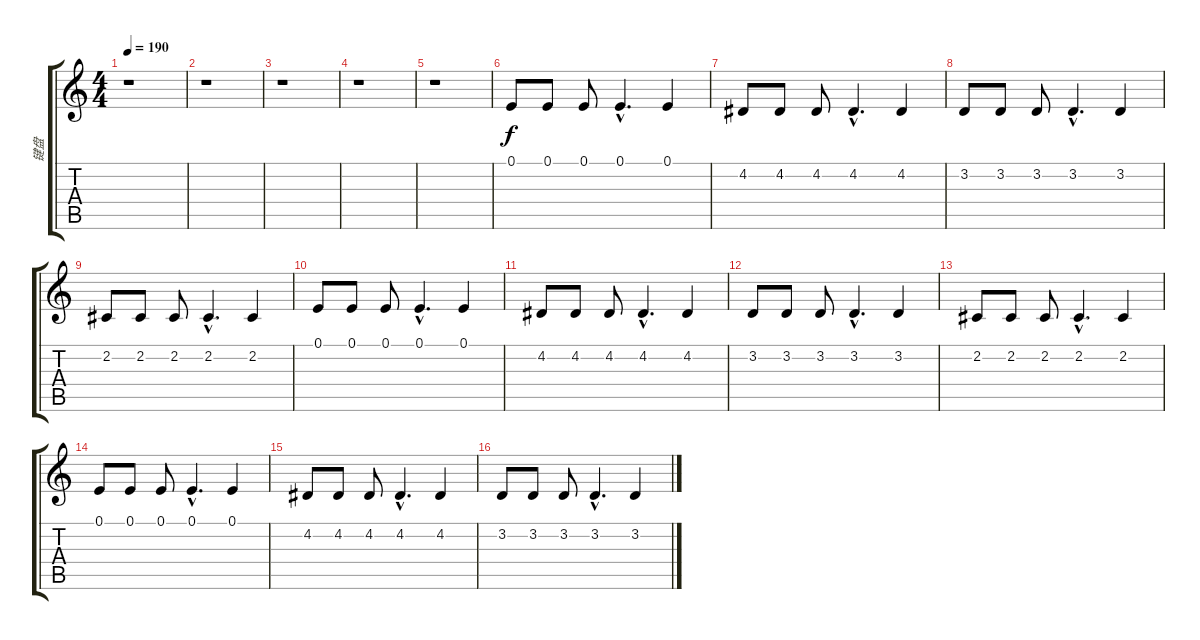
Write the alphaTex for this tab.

\track ("键盘" "键盘") {instrument synthbrass1}
\staff {score tabs}
\tuning (E4 B3 G3 D3 A2 E2) {hide}
\ts (4 4)
\tempo 190
\clef g2
\ks c
r.1{dy f} |
r.1 |
r.1 |
r.1 |
r.1 |
0.1.8 0.1.8 0.1.8 0.1{hac}.4{d} 0.1.4 |
4.2.8 4.2.8 4.2.8 4.2{hac}.4{d} 4.2.4 |
3.2.8 3.2.8 3.2.8 3.2{hac}.4{d} 3.2.4 |
2.2.8 2.2.8 2.2.8 2.2{hac}.4{d} 2.2.4 |
0.1.8 0.1.8 0.1.8 0.1{hac}.4{d} 0.1.4 |
4.2.8 4.2.8 4.2.8 4.2{hac}.4{d} 4.2.4 |
3.2.8 3.2.8 3.2.8 3.2{hac}.4{d} 3.2.4 |
2.2.8 2.2.8 2.2.8 2.2{hac}.4{d} 2.2.4 |
0.1.8 0.1.8 0.1.8 0.1{hac}.4{d} 0.1.4 |
4.2.8 4.2.8 4.2.8 4.2{hac}.4{d} 4.2.4 |
3.2.8 3.2.8 3.2.8 3.2{hac}.4{d} 3.2.4
